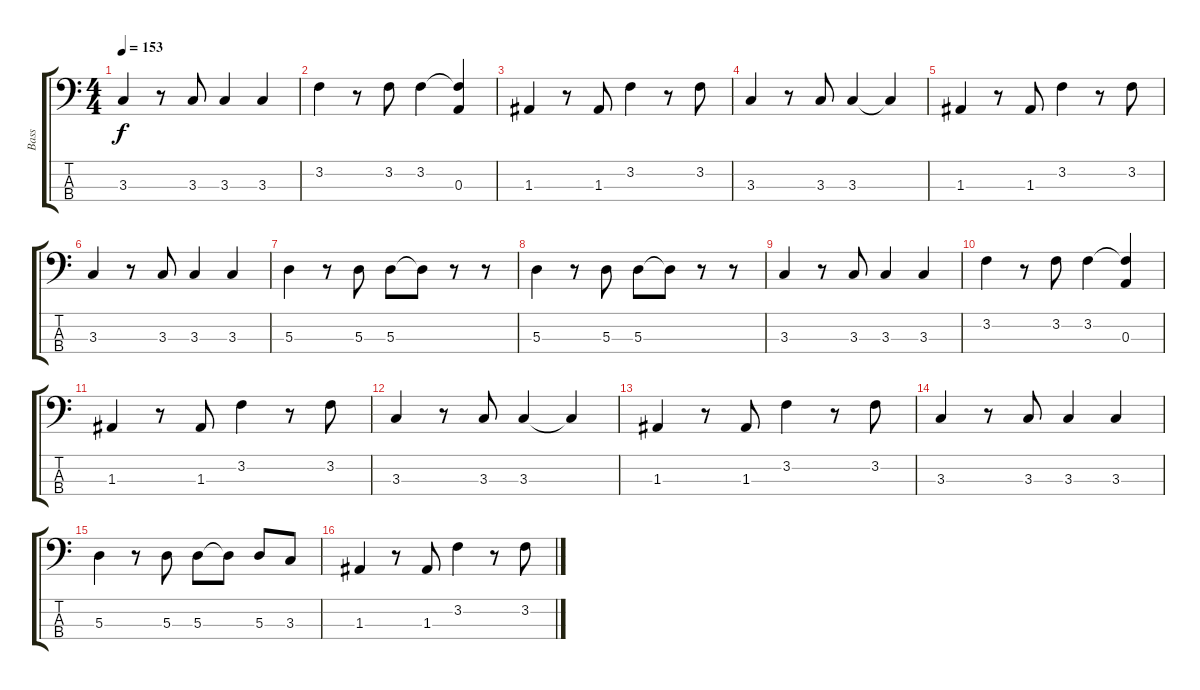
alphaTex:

\track ("Bass" "Bass") {instrument electricbassfinger}
\staff {score tabs}
\tuning (G2 D2 A1 E1) {hide}
\ts (4 4)
\tempo 153
\clef f4
\ks c
3.3.4{dy f} r.8 3.3.8 3.3.4 3.3.4 |
3.2.4 r.8 3.2.8 3.2.4 (3.2{t} 0.3).4 |
1.3.4 r.8 1.3.8 3.2.4 r.8 3.2.8 |
3.3.4 r.8 3.3.8 3.3.4 3.3{t}.4 |
1.3.4 r.8 1.3.8 3.2.4 r.8 3.2.8 |
3.3.4 r.8 3.3.8 3.3.4 3.3.4 |
5.3.4 r.8 5.3.8 5.3.8 5.3{t}.8 r.8 r.8 |
5.3.4 r.8 5.3.8 5.3.8 5.3{t}.8 r.8 r.8 |
3.3.4 r.8 3.3.8 3.3.4 3.3.4 |
3.2.4 r.8 3.2.8 3.2.4 (3.2{t} 0.3).4 |
1.3.4 r.8 1.3.8 3.2.4 r.8 3.2.8 |
3.3.4 r.8 3.3.8 3.3.4 3.3{t}.4 |
1.3.4 r.8 1.3.8 3.2.4 r.8 3.2.8 |
3.3.4 r.8 3.3.8 3.3.4 3.3.4 |
5.3.4 r.8 5.3.8 5.3.8 5.3{t}.8 5.3.8 3.3.8 |
1.3.4 r.8 1.3.8 3.2.4 r.8 3.2.8
